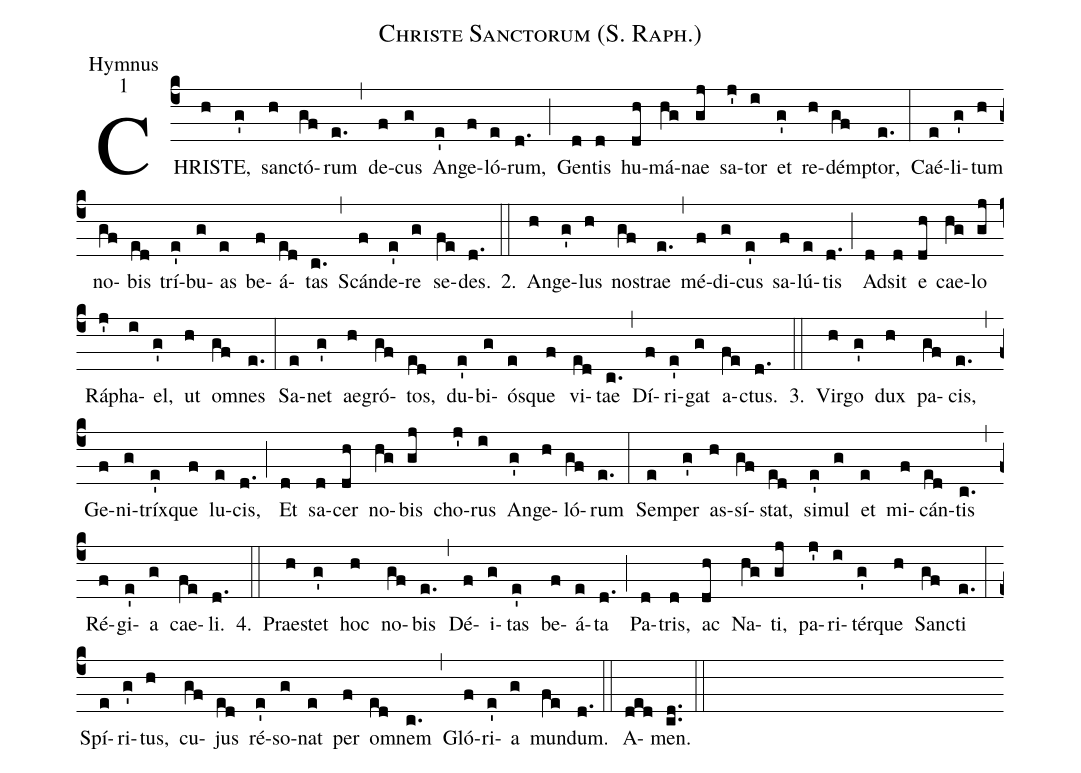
name:Christe Sanctorum (S. Raph.);
office-part:Hymnus;
mode:1;
%%
(c4) CHRI(h)STE,(g') san(h)ctó(gf)rum(e.) (,) de(f)cus(g) An(e')ge(f)ló(e)rum,(d.) (;) Gen(d)tis(d) hu(dh)má(hg)nae(gj) sa(j')tor(i) et(g') re(h)dém(gf)ptor,(e.) (:) Caé(e)li(g')tum(h) no(gf)bis(ed) trí(e')bu(g)as(e) be(f)á(ed)tas(c.) (,) Scán(f)de(e')re(g) se(fe)des.(d.) 2.(::) An(h)ge(g')lus(h) no(gf)strae(e.) (,) mé(f)di(g)cus(e') sa(f)lú(e)tis(d.) (;) Ad(d)sit(d) e(dh) cae(hg)lo(gj) Rá(j')pha(i)el,(g') ut(h) o(gf)mnes(e.) (:) Sa(e)net(g') ae(h)gró(gf)tos,(ed) du(e')bi(g)ó(e)sque(f) vi(ed)tae(c.) (,) Dí(f)ri(e')gat(g) a(fe)ctus.(d.) 3.(::) Vir(h)go(g') dux(h) pa(gf)cis,(e.) (,) Ge(f)ni(g)tríx(e')que(f) lu(e)cis,(d.) (;) Et(d) sa(d)cer(dh) no(hg)bis(gj) cho(j')rus(i) An(g')ge(h)ló(gf)rum(e.) (:) Sem(e)per(g') as(h)sí(gf)stat,(ed) si(e')mul(g) et(e) mi(f)cán(ed)tis(c.) (,) Ré(f)gi(e')a(g) cae(fe)li.(d.) 4.(::) Prae(h)stet(g') hoc(h) no(gf)bis(e.) (,) Dé(f)i(g)tas(e') be(f)á(e)ta(d.) (;) Pa(d)tris,(d) ac(dh) Na(hg)ti,(gj) pa(j')ri(i)tér(g')que(h) San(gf)cti(e.) (:) Spí(e)ri(g')tus,(h) cu(gf)jus(ed) ré(e')so(g)nat(e) per(f) o(ed)mnem(c.) (,) Gló(f)ri(e')a(g) mun(fe)dum.(d.) (::) A(ded)men.(cd..) (::)
